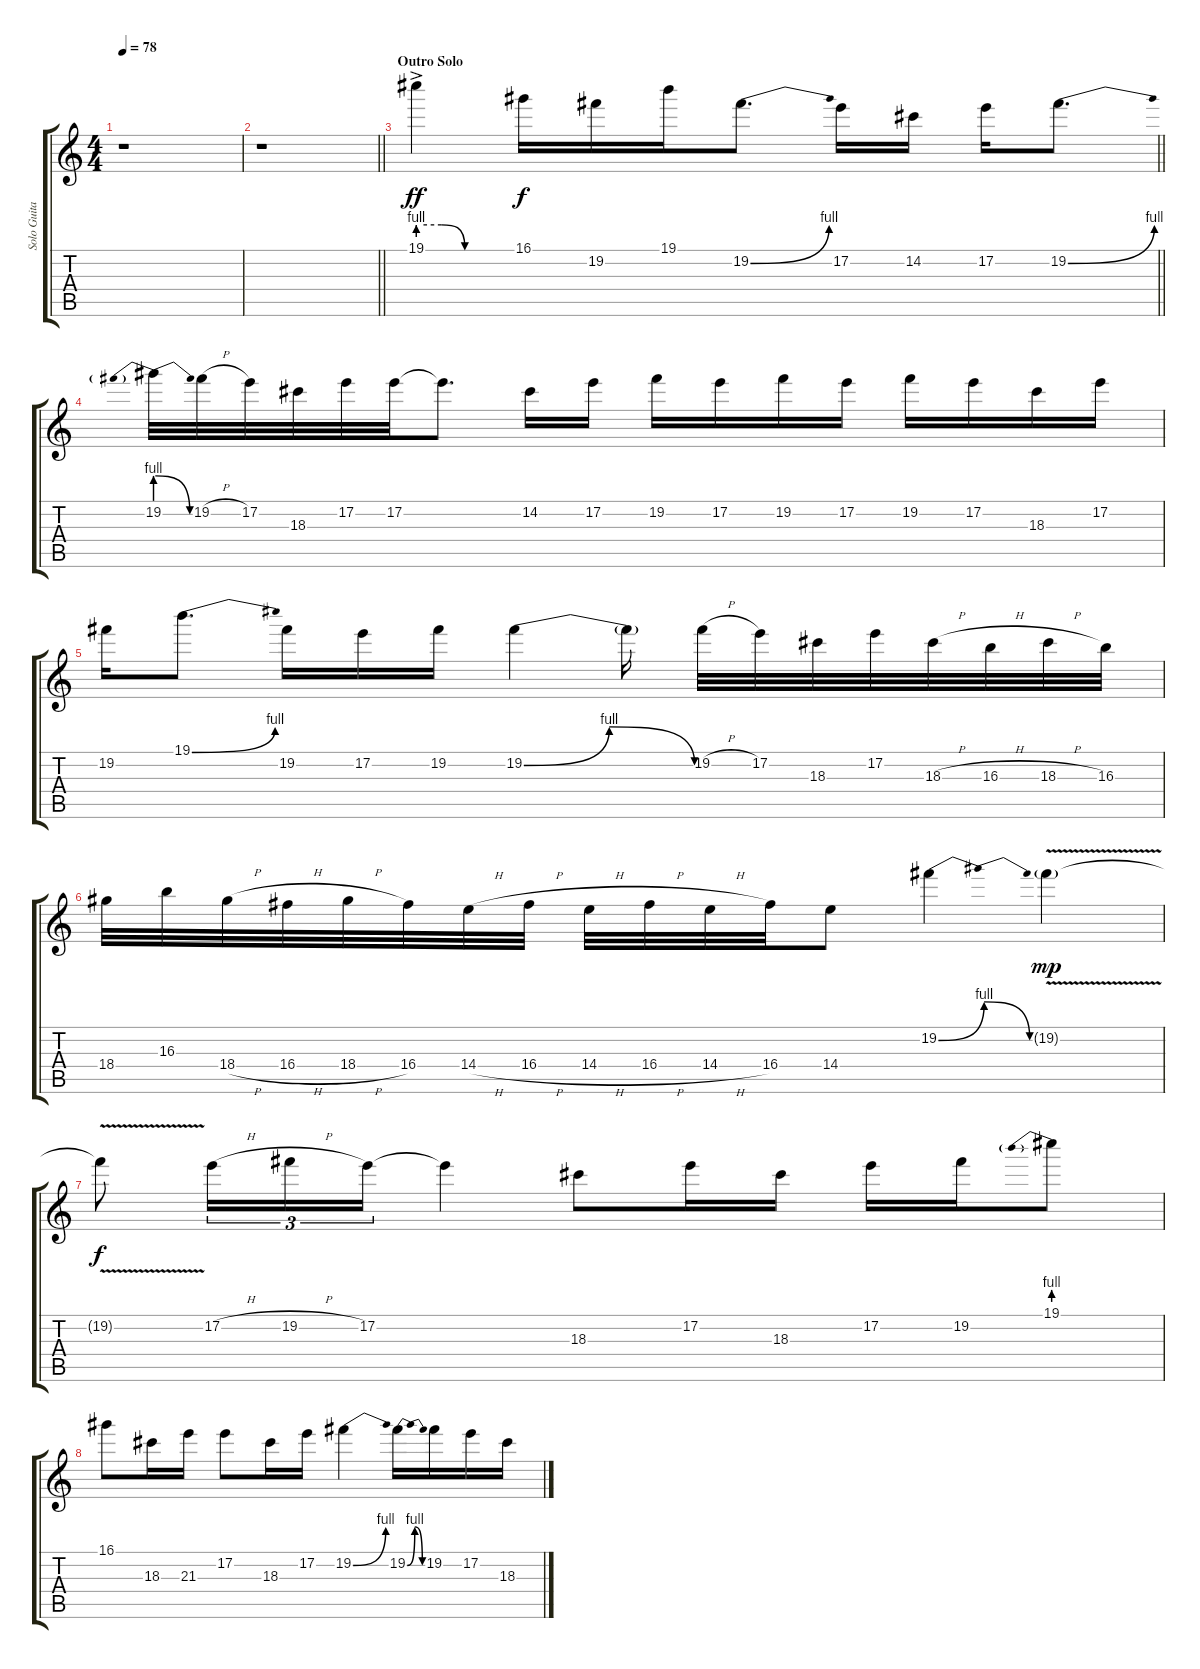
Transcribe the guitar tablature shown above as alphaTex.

\track ("Solo Guitar (Andrew Stockdale)" "Solo Guita") {instrument overdrivenguitar}
\staff {score tabs}
\tuning (E4 B3 G3 D3 A2 E2) {hide}
\ts (4 4)
\tempo 78
\clef g2
\ks c
r.1{dy f} |
\barLineRight lightlight
r.1 |
\section ("" "Outro Solo")
\barLineRight lightlight
19.1{be (custom 0 4 15 4 30 0 60 0) ac}.4{dy ff volume 10 instrument distortionguitar} 16.1.16{dy f} 19.2.16 19.1.16 19.2{be (bend 0 0 60 4)}.8{d} 17.2.16 14.2.16 17.2.16 19.2{be (bend 0 0 60 4)}.8{d} |
\section ("" "")
19.2{be (prebendrelease 0 4 60 0)}.32 19.2{h}.32 17.2.32 18.3.32 17.2.32 17.2.32 17.2{t}.8{d} 14.2.16 17.2.16 19.2.16 17.2.16 19.2.16 17.2.16 19.2.16 17.2.16 18.3.16 17.2.16 |
19.2.16 19.1{be (bend 0 0 60 4)}.8{d} 19.2.16 17.2.16 19.2.16 19.2{be (bendrelease 0 0 10 4 20 4 60 0)}.4 19.2{t}.16 19.2{h}.32 17.2.32 18.3.32 17.2.32 18.3{h}.32 16.3{h}.32 18.3{h}.32 16.3.32 |
18.4.32 16.3.32 18.4{h}.32 16.4{h}.32 18.4{h}.32 16.4.32 14.4{h}.32 16.4{h}.32 14.4{h}.32 16.4{h}.32 14.4{h}.32 16.4.32 14.4.8 19.2{be (bendrelease 0 0 10 4 30 4 60 0)}.4 19.2{v g}.4{dy mp} |
19.2{t}.8{dy f} 17.2{h}.16{tu (3 2)} 19.2{h}.16{tu (3 2)} 17.2.16{tu (3 2)} 17.2{t}.4 18.3.8 17.2.16 18.3.16 17.2.16 19.2.16 19.1{be (prebend 0 4 60 4)}.8 |
16.1.8 18.3.16 21.3.16 17.2.8 18.3.16 17.2.16 19.2{be (bend 0 0 60 4)}.4 19.2{be (bendrelease 0 0 15 4 35 4 60 0)}.16 19.2.16 17.2.16 18.3.16
